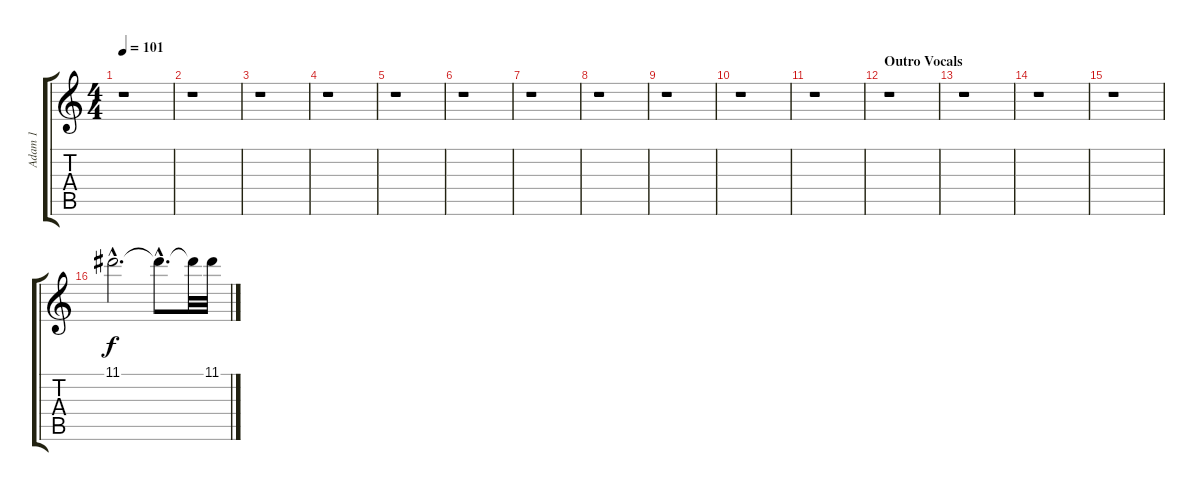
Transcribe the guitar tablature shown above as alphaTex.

\track ("Adam 1" "Adam 1") {instrument electricguitarclean}
\staff {score tabs}
\tuning (E4 B3 G3 D3 A2 E2) {hide}
\ts (4 4)
\tempo 101
\clef g2
\ks c
r.1{dy f} |
r.1 |
r.1 |
r.1 |
r.1 |
r.1 |
r.1 |
r.1 |
r.1 |
r.1 |
r.1 |
\section ("" "Outro Vocals")
r.1 |
r.1 |
r.1 |
r.1 |
11.1{hac}.2{d} 11.1{hac t}.8{d} 11.1{t}.32 11.1.32
